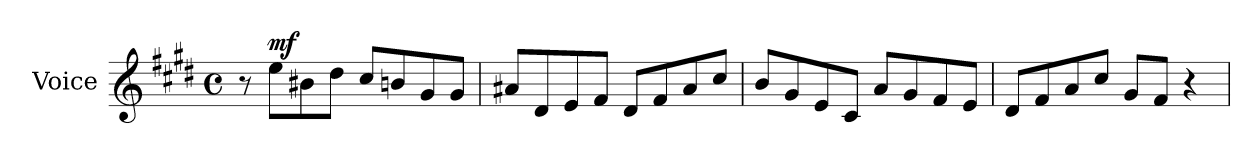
**kern	**dynam
*part1	*part1
*staff1	*staff1
*I"Voice	*
*I'Voice	*
*clefG2	*
*k[f#c#g#d#]	*
*M4/4	*
*met(c)	*
=1	=1
8r	.
!	!LO:DY:a
8ee\L	mf
8b#X\	.
8dd#\J	.
8cc#/L	.
8bn/	.
8g#/	.
8g#/J	.
=2	=2
8a#X/L	.
8d#/	.
8e/	.
8f#/J	.
8d#/L	.
8f#/	.
8a#/	.
8cc#/J	.
=3	=3
8b/L	.
8g#/	.
8e/	.
8c#/J	.
8a/L	.
8g#/	.
8f#/	.
8e/J	.
=4	=4
8d#/L	.
8f#/	.
8a/	.
8cc#/J	.
8g#/L	.
8f#/J	.
4r	.
=	=
*-	*-
